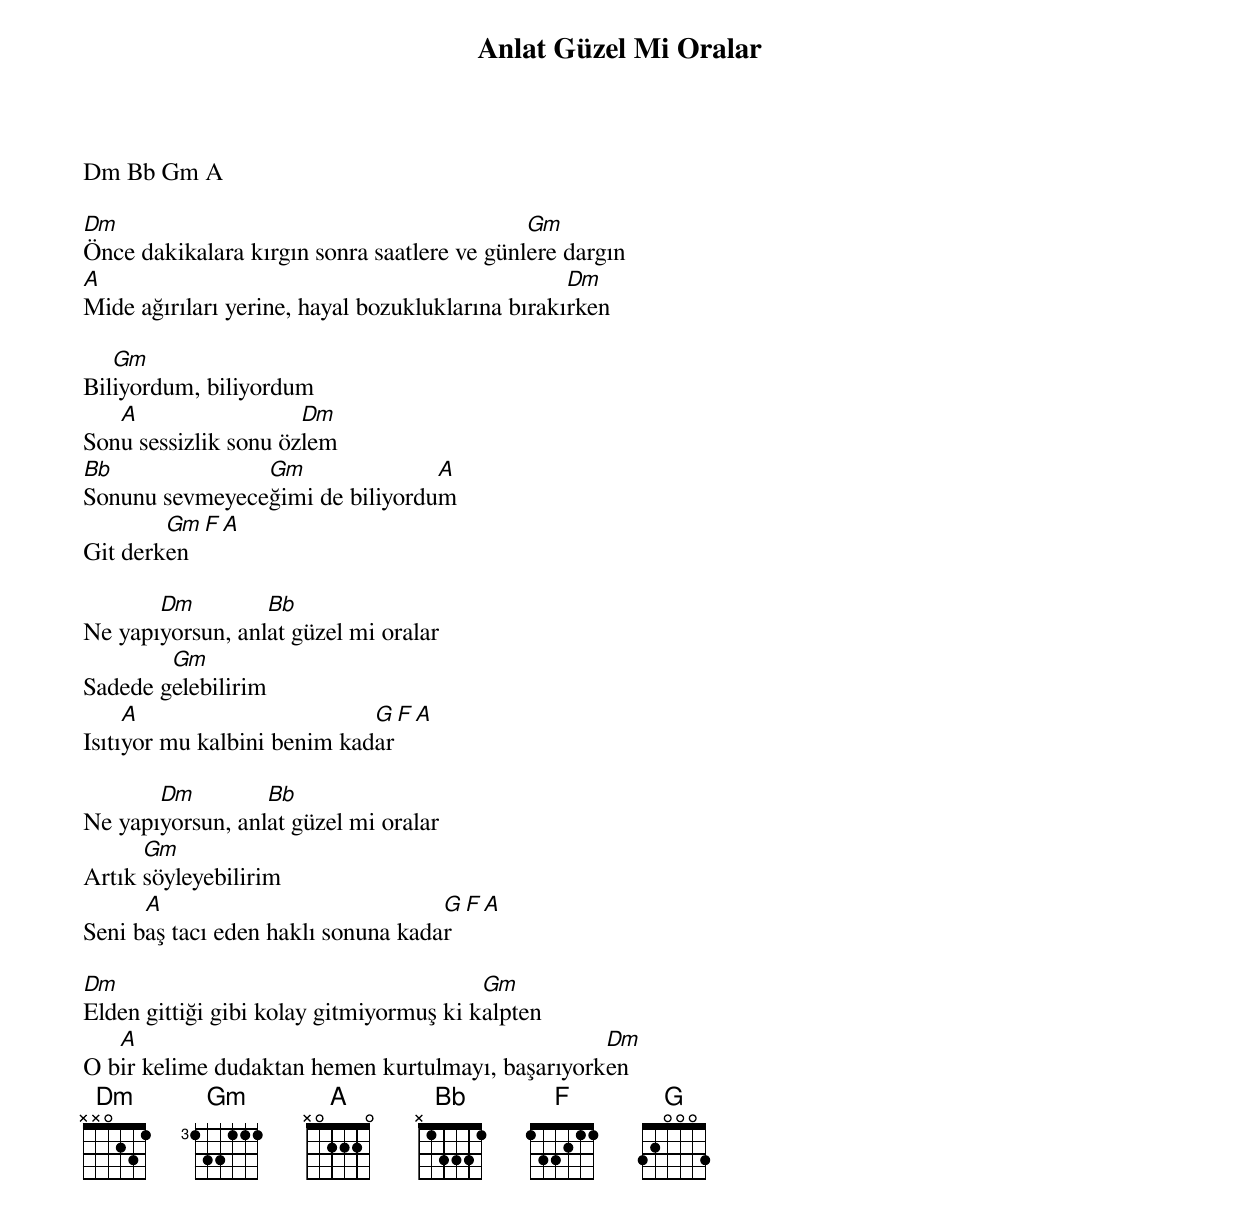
{title: Anlat Güzel Mi Oralar}
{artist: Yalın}

Dm Bb Gm A

Dm                                           Gm
Önce dakikalara kırgın sonra saatlere ve günlere dargın
A                                                 Dm
Mide ağırıları yerine, hayal bozukluklarına bırakırken

   Gm
Biliyordum, biliyordum
   A                  Dm
Sonu sessizlik sonu özlem
Bb              Gm               A
Sonunu sevmeyeceğimi de biliyordum
        Gm F A
Git derken

       Dm         Bb
Ne yapıyorsun, anlat güzel mi oralar
        Gm
Sadede gelebilirim
     A                       G  F  A
Isıtıyor mu kalbini benim kadar

       Dm         Bb
Ne yapıyorsun, anlat güzel mi oralar
      Gm
Artık söyleyebilirim
      A                             G  F  A
Seni baş tacı eden haklı sonuna kadar

Dm                                       Gm
Elden gittiği gibi kolay gitmiyormuş ki kalpten
   A                                              Dm
O bir kelime dudaktan hemen kurtulmayı, başarıyorken
